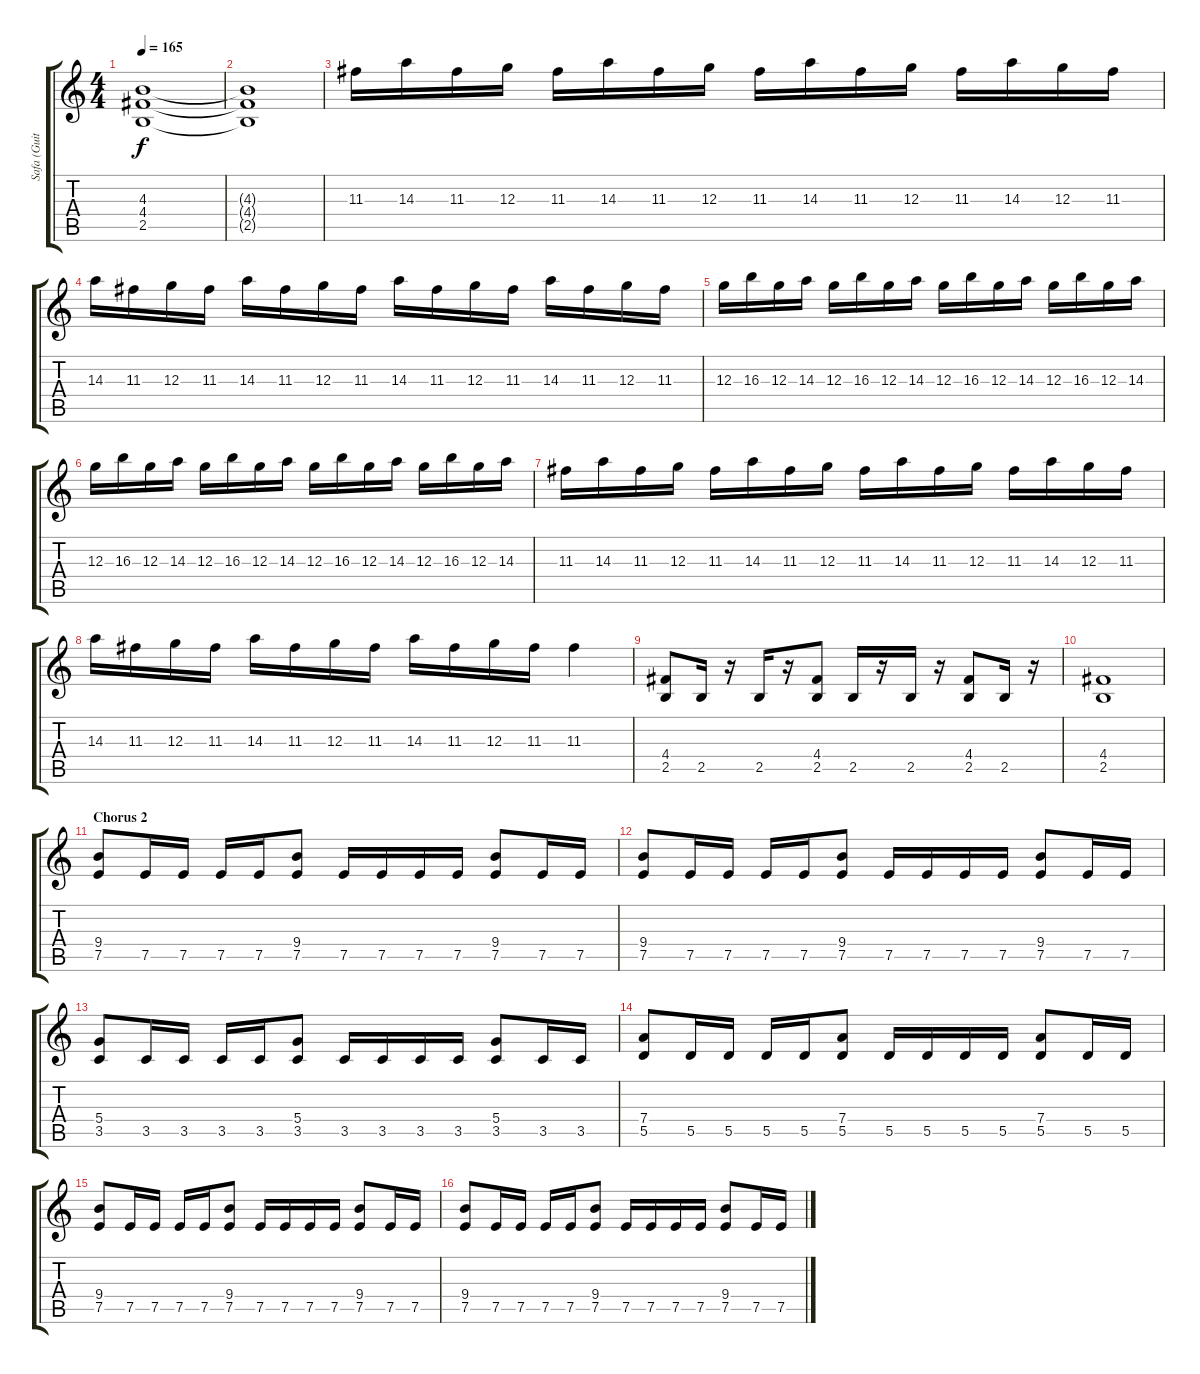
\track ("Safa (Guitar 1)" "Safa (Guit") {instrument distortionguitar}
\staff {score tabs}
\tuning (E4 B3 G3 D3 A2 E2) {hide}
\ts (4 4)
\tempo 165
\clef g2
\ks c
(4.3 4.4 2.5).1{dy f} |
(4.3{t} 4.4{t} 2.5{t}).1 |
11.3.16 14.3.16 11.3.16 12.3.16 11.3.16 14.3.16 11.3.16 12.3.16 11.3.16 14.3.16 11.3.16 12.3.16 11.3.16 14.3.16 12.3.16 11.3.16 |
14.3.16 11.3.16 12.3.16 11.3.16 14.3.16 11.3.16 12.3.16 11.3.16 14.3.16 11.3.16 12.3.16 11.3.16 14.3.16 11.3.16 12.3.16 11.3.16 |
12.3.16 16.3.16 12.3.16 14.3.16 12.3.16 16.3.16 12.3.16 14.3.16 12.3.16 16.3.16 12.3.16 14.3.16 12.3.16 16.3.16 12.3.16 14.3.16 |
12.3.16 16.3.16 12.3.16 14.3.16 12.3.16 16.3.16 12.3.16 14.3.16 12.3.16 16.3.16 12.3.16 14.3.16 12.3.16 16.3.16 12.3.16 14.3.16 |
11.3.16 14.3.16 11.3.16 12.3.16 11.3.16 14.3.16 11.3.16 12.3.16 11.3.16 14.3.16 11.3.16 12.3.16 11.3.16 14.3.16 12.3.16 11.3.16 |
14.3.16 11.3.16 12.3.16 11.3.16 14.3.16 11.3.16 12.3.16 11.3.16 14.3.16 11.3.16 12.3.16 11.3.16 11.3.4 |
(4.4 2.5).8 2.5.16 r.16 2.5.16 r.16 (4.4 2.5).8 2.5.16 r.16 2.5.16 r.16 (4.4 2.5).8 2.5.16 r.16 |
(4.4 2.5).1 |
\section ("" "Chorus 2")
(9.4 7.5).8 7.5.16 7.5.16 7.5.16 7.5.16 (9.4 7.5).8 7.5.16 7.5.16 7.5.16 7.5.16 (9.4 7.5).8 7.5.16 7.5.16 |
(9.4 7.5).8 7.5.16 7.5.16 7.5.16 7.5.16 (9.4 7.5).8 7.5.16 7.5.16 7.5.16 7.5.16 (9.4 7.5).8 7.5.16 7.5.16 |
(5.4 3.5).8 3.5.16 3.5.16 3.5.16 3.5.16 (5.4 3.5).8 3.5.16 3.5.16 3.5.16 3.5.16 (5.4 3.5).8 3.5.16 3.5.16 |
(7.4 5.5).8 5.5.16 5.5.16 5.5.16 5.5.16 (7.4 5.5).8 5.5.16 5.5.16 5.5.16 5.5.16 (7.4 5.5).8 5.5.16 5.5.16 |
(9.4 7.5).8 7.5.16 7.5.16 7.5.16 7.5.16 (9.4 7.5).8 7.5.16 7.5.16 7.5.16 7.5.16 (9.4 7.5).8 7.5.16 7.5.16 |
(9.4 7.5).8 7.5.16 7.5.16 7.5.16 7.5.16 (9.4 7.5).8 7.5.16 7.5.16 7.5.16 7.5.16 (9.4 7.5).8 7.5.16 7.5.16
